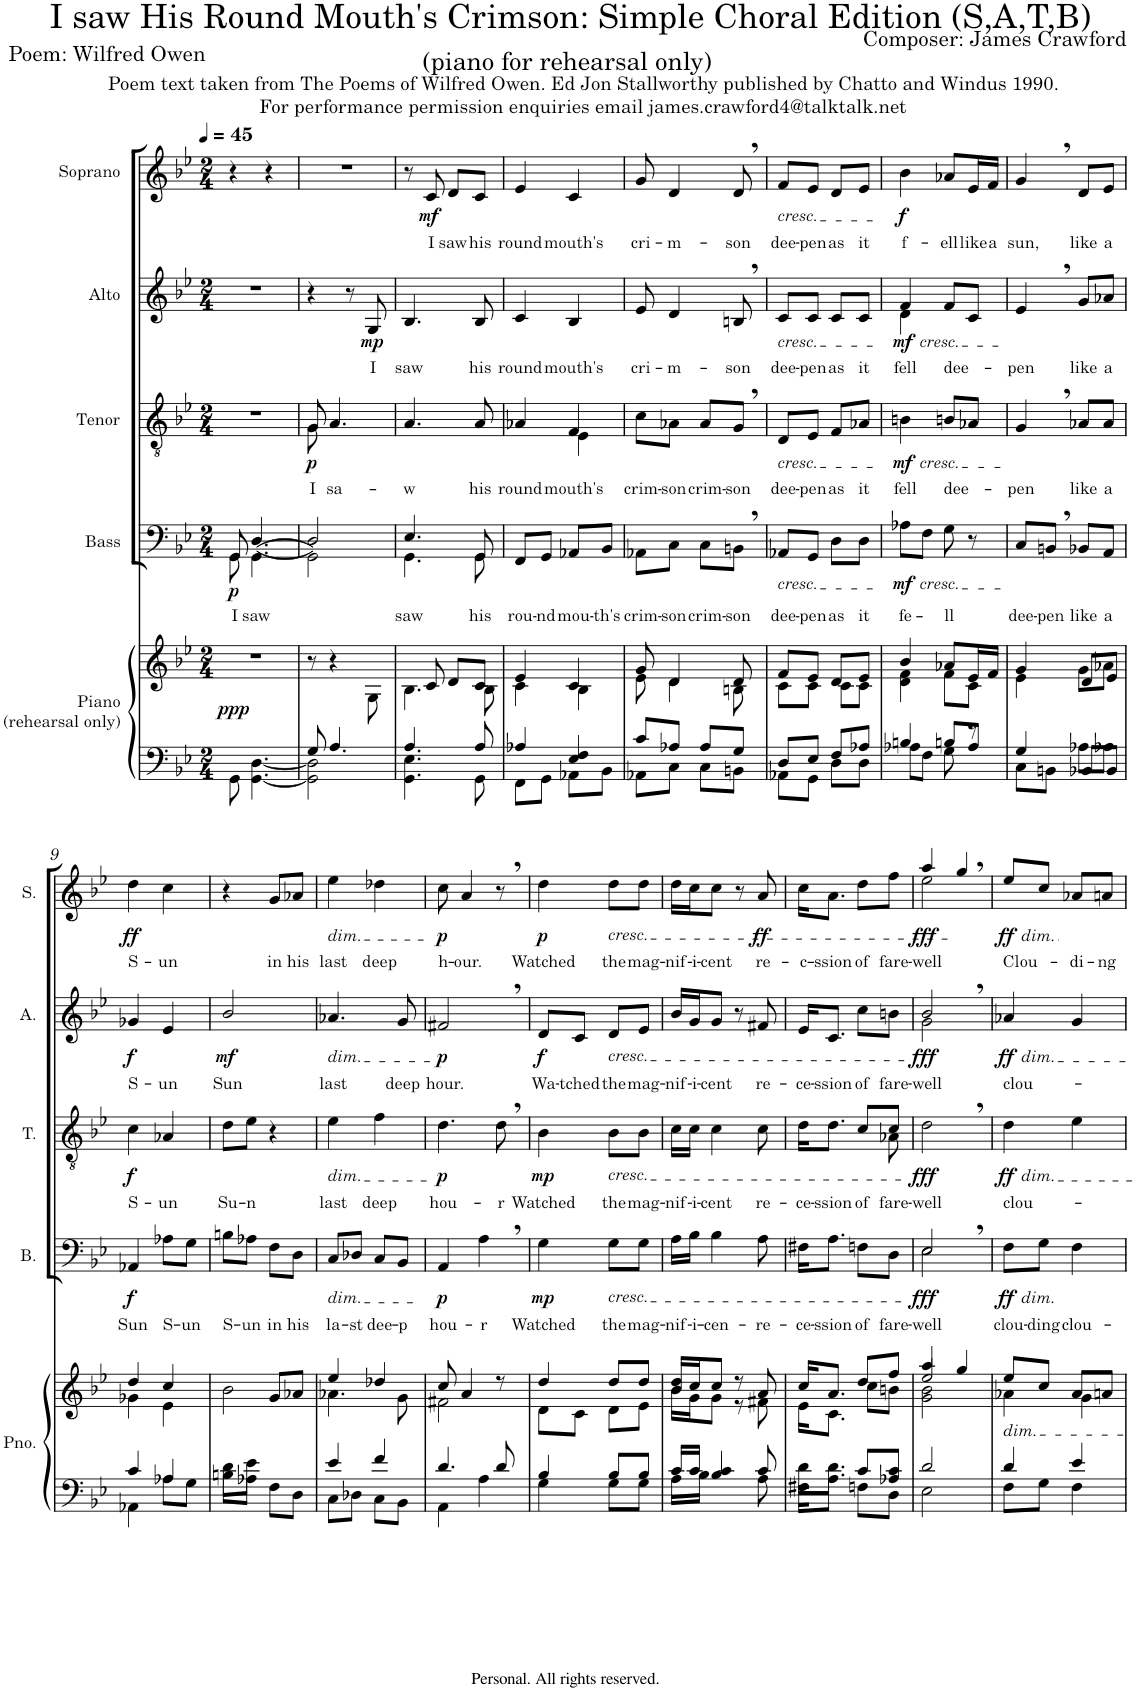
**kern	**kern	**dynam	**kern	**text	**dynam	**kern	**text	**dynam	**kern	**text	**dynam	**kern	**text	**dynam
*part5	*part5	*part5	*part4	*part4	*part4	*part3	*part3	*part3	*part2	*part2	*part2	*part1	*part1	*part1
*staff6	*staff5	*staff5/6	*staff4	*staff4	*staff4	*staff3	*staff3	*staff3	*staff2	*staff2	*staff2	*staff1	*staff1	*staff1
*I"Piano (rehearsal only)	*	*	*I"Bass	*	*	*I"Tenor	*	*	*I"Alto	*	*	*I"Soprano	*	*
*I'Pno.	*	*	*I'B.	*	*	*I'T.	*	*	*I'A.	*	*	*I'S.	*	*
*clefF4	*clefG2	*	*clefF4	*	*	*clefGv2	*	*	*clefG2	*	*	*clefG2	*	*
*k[b-e-]	*k[b-e-]	*	*k[b-e-]	*	*	*k[b-e-]	*	*	*k[b-e-]	*	*	*k[b-e-]	*	*
*M2/4	*M2/4	*	*M2/4	*	*	*M2/4	*	*	*M2/4	*	*	*M2/4	*	*
*MM45	*MM45	*	*MM45	*	*	*MM45	*	*	*MM45	*	*	*MM45	*	*
=1	=1	=1	=1	=1	=1	=1	=1	=1	=1	=1	=1	=1	=1	=1
!	!	!LO:DY:b	!	!LO:LY:b	!LO:DY:b	!	!	!	!	!	!	!	!	!
*	*	*	*^	*	*	*	*	*	*	*	*	*	*	*
8GG\	2r	ppp	8GG\	8GG/	I	p	2r	.	.	2r	.	.	4r	.	.
!	!	!	!	!	!LO:LY:b	!	!	!	!	!	!	!	!	!	!
[4.GG\ [4.D\	.	.	(4.GG\	(4.D/	saw	.	.	.	.	.	.	.	.	.	.
.	.	.	.	.	.	.	.	.	.	.	.	.	4r	.	.
=2	=2	=2	=2	=2	=2	=2	=2	=2	=2	=2	=2	=2	=2	=2	=2
*^	*	*	*	*	*	*	*	*	*	*	*	*	*	*	*
!	!	!	!	!	!	!	!	!	!LO:LY:b	!LO:DY:b	!	!	!	!	!	!
*	*	*	*	*	*	*	*	*^	*	*	*	*	*	*	*	*
2GG\] 2D\]	8G/	8r	.	2GG\)	2D/)	.	.	8G\	8G/	I	p	4r	.	.	2r	.	.
!	!	!	!	!	!	!	!	!	!	!LO:LY:b	!	!	!	!	!	!	!
.	4.A/	4r	.	.	.	.	.	4.A/	4.ryy	sa-	.	.	.	.	.	.	.
.	.	.	.	.	.	.	.	.	.	.	.	8r	.	.	.	.	.
!	!	!	!	!	!	!	!	!	!	!	!	!	!LO:LY:b	!LO:DY:b	!	!	!
.	.	8G\	.	.	.	.	.	.	.	.	.	8G/	I	mp	.	.	.
*	*	*	*	*	*	*	*	*v	*v	*	*	*	*	*	*	*	*
=3	=3	=3	=3	=3	=3	=3	=3	=3	=3	=3	=3	=3	=3	=3	=3	=3
*	*	*^	*	*	*	*	*	*	*	*	*	*	*	*	*	*
!	!	!	!	!	!	!	!LO:LY:b	!	!	!LO:LY:b	!	!	!LO:LY:b	!	!	!	!
4.GG\ 4.E-\	4.A/	4.B-\	8ryy	.	4.E-/	4.GG\	saw	.	4.A/	-w	.	4.B-/	saw	.	8r	.	.
!	!	!	!	!	!	!	!	!	!	!	!	!	!	!	!	!LO:LY:b	!LO:DY:b
.	.	.	8c/	.	.	.	.	.	.	.	.	.	.	.	8c/	I	mf
!	!	!	!	!	!	!	!	!	!	!	!	!	!	!	!	!LO:LY:b	!
.	.	.	8d/L	.	.	.	.	.	.	.	.	.	.	.	8d/L	saw	.
!	!	!	!	!	!	!	!LO:LY:b	!	!	!LO:LY:b	!	!	!LO:LY:b	!	!	!LO:LY:b	!
8GG\	8A/	8B-\	8c/J	.	8GG/	8GG\	his	.	8A/	his	.	8B-/	his	.	8c/J	his	.
=4	=4	=4	=4	=4	=4	=4	=4	=4	=4	=4	=4	=4	=4	=4	=4	=4	=4
!	!	!	!	!	!	!	!LO:LY:b	!	!	!LO:LY:b	!	!	!LO:LY:b	!	!	!LO:LY:b	!
*	*	*	*	*	*v	*v	*	*	*^	*	*	*	*	*	*	*	*
4A-X/	8FF\L	4e-/	4c\	.	8FF/L	rou-	.	4A-X/	4ryy	round	.	4c/	round	.	4e-/	round	.
!	!	!	!	!	!	!LO:LY:b	!	!	!	!	!	!	!	!	!	!	!
.	8GG\J	.	.	.	8GG/J	-nd	.	.	.	.	.	.	.	.	.	.	.
!	!	!	!	!	!	!LO:LY:b	!	!	!	!LO:LY:b	!	!	!LO:LY:b	!	!	!LO:LY:b	!
4E-/ 4F/	8AA-X\L	4c/	4B-\	.	8AA-X/L	mou-	.	4E-\	4F/	mouth's	.	4B-/	mouth's	.	4c/	mouth's	.
!	!	!	!	!	!	!LO:LY:b	!	!	!	!	!	!	!	!	!	!	!
.	8BB-\J	.	.	.	8BB-/J	-th's	.	.	.	.	.	.	.	.	.	.	.
*	*	*	*	*	*	*	*	*v	*v	*	*	*	*	*	*	*	*
=5	=5	=5	=5	=5	=5	=5	=5	=5	=5	=5	=5	=5	=5	=5	=5	=5
!	!	!	!	!	!	!LO:LY:b	!	!	!LO:LY:b	!	!	!LO:LY:b	!	!	!LO:LY:b	!
8c/L	8AA-X\L	8g/	8e-\	.	8AA-X\L	crim-	.	8c\L	crim-	.	8e-/	cri-	.	8g/	cri-	.
!	!	!	!	!	!	!LO:LY:b	!	!	!LO:LY:b	!	!	!LO:LY:b	!	!	!LO:LY:b	!
8A-X/J	8C\J	4d/	4d\	.	8C\J	-son	.	8A-X\J	-son	.	4d/	-m-	.	4d/	-m-	.
!	!	!	!	!	!	!LO:LY:b	!	!	!LO:LY:b	!	!	!	!	!	!	!
8A-/L	8C\L	.	.	.	8C\L	crim-	.	8A-/L	crim-	.	.	.	.	.	.	.
!	!	!	!	!	!	!LO:LY:b	!	!	!LO:LY:b	!	!	!LO:LY:b	!	!	!LO:LY:b	!
8G/J	8BBn\J	8d/	8Bn\	.	8BBn,\J	-son	.	8G,/J	-son	.	8Bn,/	-son	.	8d,/	-son	.
=6	=6	=6	=6	=6	=6	=6	=6	=6	=6	=6	=6	=6	=6	=6	=6	=6
!	!	!	!	!	!	!	!	!	!	!	!	!	!	!LO:TX:b:i:t=cresc.	!	!
!	!	!	!	!	!	!	!	!	!	!	!LO:TX:b:i:t=cresc.	!	!	!	!	!
!	!	!	!	!	!	!	!	!LO:TX:b:i:t=cresc.	!	!	!	!	!	!	!	!
!	!	!	!	!	!LO:TX:b:i:t=cresc.	!	!	!	!	!	!	!	!	!	!	!
!	!	!	!	!	!	!LO:LY:b	!	!	!LO:LY:b	!	!	!LO:LY:b	!	!	!LO:LY:b	!
8AA-X\L	8D/L	8f/L	8c\L	.	8AA-X/L	dee-	.	8D/L	dee-	.	8c/L	dee-	.	8f/L	dee-	.
!	!	!	!	!	!	!LO:LY:b	!	!	!LO:LY:b	!	!	!LO:LY:b	!	!	!LO:LY:b	!
8GG\J	8E-/J	8e-/J	8c\J	.	8GG/J	-pen	.	8E-/J	-pen	.	8c/J	-pen	.	8e-/J	-pen	.
!	!	!	!	!	!	!LO:LY:b	!	!	!LO:LY:b	!	!	!LO:LY:b	!	!	!LO:LY:b	!
8D\L	8F/L	8d/L	8c\L	.	8D\L	as	.	8F/L	as	.	8c/L	as	.	8d/L	as	.
!	!	!	!	!	!	!LO:LY:b	!	!	!LO:LY:b	!	!	!LO:LY:b	!	!	!LO:LY:b	!
8D\J	8A-X/J	8e-/J	8c\J	.	8D\J	it	.	8A-X/J	it	.	8c/J	it	.	8e-/J	it	.
=7	=7	=7	=7	=7	=7	=7	=7	=7	=7	=7	=7	=7	=7	=7	=7	=7
!	!	!	!	!	!	!	!	!	!	!	!LO:TX:b:i:t=cresc.	!	!	!	!	!
!	!	!	!	!	!	!	!	!LO:TX:b:i:t=cresc.	!	!	!	!	!	!	!	!
!	!	!	!	!	!LO:TX:b:i:t=cresc.	!	!	!	!	!	!	!	!	!	!	!
!	!	!	!	!	!	!LO:LY:b	!LO:DY:b	!	!LO:LY:b	!LO:DY:b	!	!LO:LY:b	!LO:DY:b	!	!LO:LY:b	!LO:DY:b
*	*	*	*	*	*	*	*	*	*	*	*^	*	*	*	*	*
8A-X\L	4Bn/	4b-/	4d\ 4f\	.	8A-X\L	fe-	mf	4Bn\	fell	mf	4f/	4d\	fell	mf	4b-\	f-	f
8F\J	.	.	.	.	8F\J	.	.	.	.	.	.	.	.	.	.	.	.
!	!	!	!	!	!	!LO:LY:b	!	!	!LO:LY:b	!	!	!	!LO:LY:b	!	!	!LO:LY:b	!
8G\	8Bn/L	8a-X/L	8f\L	.	8G\	ll	.	8Bn/L	dee-	.	8f/L	4ryy	dee-	.	8a-X/L	-ell	.
!	!	!	!	!	!	!	!	!	!	!	!	!	!	!	!	!LO:LY:b	!
8r	8A-/J	16e-/L	8c\J	.	8r	.	.	8A-X/J	.	.	8c/J	.	.	.	16e-/L	like	.
!	!	!	!	!	!	!	!	!	!	!	!	!	!	!	!	!LO:LY:b	!
.	.	16f/JJ	.	.	.	.	.	.	.	.	.	.	.	.	16f/JJ	a	.
*	*	*	*	*	*	*	*	*	*	*	*v	*v	*	*	*	*	*
=8	=8	=8	=8	=8	=8	=8	=8	=8	=8	=8	=8	=8	=8	=8	=8	=8
!	!	!	!	!	!	!LO:LY:b	!	!	!LO:LY:b	!	!	!LO:LY:b	!	!	!LO:LY:b	!
8C\L	4G/	4g/	4e-\	.	8C/L	dee-	.	4G,/	-pen	.	4e-,/	-pen	.	4g,/	sun,	.
!	!	!	!	!	!	!LO:LY:b	!	!	!	!	!	!	!	!	!	!
8BBn\J	.	.	.	.	8BBn,/J	-pen	.	.	.	.	.	.	.	.	.	.
!	!	!	!	!	!	!LO:LY:b	!	!	!LO:LY:b	!	!	!LO:LY:b	!	!	!LO:LY:b	!
8BB-X/L	8A-X\L	8d/L	8g\L	.	8BB-X/L	like	.	8A-X/L	like	.	8g/L	like	.	8d/L	like	.
!	!	!	!	!	!	!LO:LY:b	!	!	!LO:LY:b	!	!	!LO:LY:b	!	!	!LO:LY:b	!
8BB-/J	8A-X\J	8e-/J	8a-X\J	.	8AA/J	a	.	8A-/J	a	.	8a-X/J	a	.	8e-/J	a	.
!!LO:LB:g=z
=9	=9	=9	=9	=9	=9	=9	=9	=9	=9	=9	=9	=9	=9	=9	=9	=9
!	!	!	!	!	!	!LO:LY:b	!LO:DY:b	!	!LO:LY:b	!LO:DY:b	!	!LO:LY:b	!LO:DY:b	!	!LO:LY:b	!LO:DY:b
4AA-X\	4c/	4dd/	4g-X\	.	4AA-X/	Sun	f	4c\	S-	f	4g-X/	S-	f	4dd\	S-	ff
!	!	!	!	!	!	!LO:LY:b	!	!	!LO:LY:b	!	!	!LO:LY:b	!	!	!LO:LY:b	!
8A-X\L	4A-/	4cc/	4e-\	.	8A-X\L	S-	.	4A-X/	-un	.	4e-/	-un	.	4cc\	-un	.
!	!	!	!	!	!	!LO:LY:b	!	!	!	!	!	!	!	!	!	!
8G\J	.	.	.	.	8G\J	-un	.	.	.	.	.	.	.	.	.	.
=10	=10	=10	=10	=10	=10	=10	=10	=10	=10	=10	=10	=10	=10	=10	=10	=10
!	!	!	!	!	!	!LO:LY:b	!	!	!LO:LY:b	!	!	!LO:LY:b	!LO:DY:b	!	!	!
8Bn\L	8d\L	2b-\	4ryy	.	8Bn\L	S-	.	8d\L	Su-	.	2b-/	Sun	mf	4r	.	.
!	!	!	!	!	!	!LO:LY:b	!	!	!LO:LY:b	!	!	!	!	!	!	!
8A-X\J	8e-\J	.	.	.	8A-X\J	-un	.	8e-\J	-n	.	.	.	.	.	.	.
!	!	!	!	!	!	!LO:LY:b	!	!	!	!	!	!	!	!	!LO:LY:b	!
8F\L	4ryy	.	8g/L	.	8F\L	in	.	4r	.	.	.	.	.	8g/L	in	.
!	!	!	!	!	!	!LO:LY:b	!	!	!	!	!	!	!	!	!LO:LY:b	!
8D\J	.	.	8a-X/J	.	8D\J	his	.	.	.	.	.	.	.	8a-X/J	his	.
=11	=11	=11	=11	=11	=11	=11	=11	=11	=11	=11	=11	=11	=11	=11	=11	=11
!	!	!	!	!	!	!	!	!	!	!	!	!	!	!LO:TX:b:i:t=dim.	!	!
!	!	!	!	!	!	!	!	!	!	!	!LO:TX:b:i:t=dim.	!	!	!	!	!
!	!	!	!	!	!	!	!	!LO:TX:b:i:t=dim.	!	!	!	!	!	!	!	!
!	!	!	!	!	!LO:TX:b:i:t=dim.	!	!	!	!	!	!	!	!	!	!	!
!	!	!	!	!	!	!LO:LY:b	!	!	!LO:LY:b	!	!	!LO:LY:b	!	!	!LO:LY:b	!
8C\L	4e-/	4ee-/	4.a-X\	.	8C/L	la-	.	4e-\	last	.	4.a-X/	last	.	4ee-\	last	.
!	!	!	!	!	!	!LO:LY:b	!	!	!	!	!	!	!	!	!	!
8D-X\J	.	.	.	.	8D-X/J	-st	.	.	.	.	.	.	.	.	.	.
!	!	!	!	!	!	!LO:LY:b	!	!	!LO:LY:b	!	!	!	!	!	!LO:LY:b	!
8C\L	4f/	4dd-X/	.	.	8C/L	dee-	.	4f\	deep	.	.	.	.	4dd-X\	deep	.
!	!	!	!	!	!	!LO:LY:b	!	!	!	!	!	!LO:LY:b	!	!	!	!
8BB-\J	.	.	8g\	.	8BB-/J	-p	.	.	.	.	8g/	deep	.	.	.	.
=12	=12	=12	=12	=12	=12	=12	=12	=12	=12	=12	=12	=12	=12	=12	=12	=12
!	!	!	!	!	!	!LO:LY:b	!LO:DY:b	!	!LO:LY:b	!LO:DY:b	!	!LO:LY:b	!LO:DY:b	!	!LO:LY:b	!LO:DY:b
4AA\	4.d/	8cc/	2f#X\	.	4AA/	hou-	p	4.d\	hou-	p	2f#X,/	hour.	p	8cc\	h-	p
!	!	!	!	!	!	!	!	!	!	!	!	!	!	!	!LO:LY:b	!
.	.	4a/	.	.	.	.	.	.	.	.	.	.	.	4a/	-our.	.
!	!	!	!	!	!	!LO:LY:b	!	!	!	!	!	!	!	!	!	!
4A\	.	.	.	.	4A,\	-r	.	.	.	.	.	.	.	.	.	.
!	!	!	!	!	!	!	!	!	!LO:LY:b	!	!	!	!	!	!	!
.	8d/	8r	.	.	.	.	.	8d,\	-r	.	.	.	.	8r	.	.
=13	=13	=13	=13	=13	=13	=13	=13	=13	=13	=13	=13	=13	=13	=13	=13	=13
!	!	!	!	!	!	!LO:LY:b	!LO:DY:b	!	!LO:LY:b	!LO:DY:b	!	!LO:LY:b	!LO:DY:b	!	!LO:LY:b	!LO:DY:b
4G\	4B-/	4dd/	8d\L	.	4G\	Watched	mp	4B-\	Watched	mp	8d/L	Wa-	f	4dd\	Watched	p
!	!	!	!	!	!	!	!	!	!	!	!	!LO:LY:b	!	!	!	!
.	.	.	8c\J	.	.	.	.	.	.	.	8c/J	-tched	.	.	.	.
!	!	!	!	!	!	!	!	!	!	!	!	!	!	!LO:TX:b:i:t=cresc.	!	!
!	!	!	!	!	!	!	!	!	!	!	!LO:TX:b:i:t=cresc.	!	!	!	!	!
!	!	!	!	!	!	!	!	!LO:TX:b:i:t=cresc.	!	!	!	!	!	!	!	!
!	!	!	!	!	!LO:TX:b:i:t=cresc.	!	!	!	!	!	!	!	!	!	!	!
!	!	!	!	!	!	!LO:LY:b	!	!	!LO:LY:b	!	!	!LO:LY:b	!	!	!LO:LY:b	!
8G\L	8B-/L	8dd/L	8d\L	.	8G\L	the	.	8B-\L	the	.	8d/L	the	.	8dd\L	the	.
!	!	!	!	!	!	!LO:LY:b	!	!	!LO:LY:b	!	!	!LO:LY:b	!	!	!LO:LY:b	!
8G\J	8B-/J	8dd/J	8e-\J	.	8G\J	mag-	.	8B-\J	mag-	.	8e-/J	mag-	.	8dd\J	mag-	.
=14	=14	=14	=14	=14	=14	=14	=14	=14	=14	=14	=14	=14	=14	=14	=14	=14
!	!	!	!	!	!	!LO:LY:b	!	!	!LO:LY:b	!	!	!LO:LY:b	!	!	!LO:LY:b	!
16A\LL	16c/LL	16b-/ 16dd/LL	16b-\LL	.	16A\LL	-nif-	.	16c\LL	-nif-	.	16b-/LL	-nif-	.	16dd\LL	-nif-	.
!	!	!	!	!	!	!LO:LY:b	!	!	!LO:LY:b	!	!	!LO:LY:b	!	!	!LO:LY:b	!
16B-\JJ	16c/JJ	16cc/J	16g\J	.	16B-\JJ	-i-	.	16c\JJ	-i-	.	16g/J	-i-	.	16cc\J	-i-	.
!	!	!	!	!	!	!LO:LY:b	!	!	!LO:LY:b	!	!	!LO:LY:b	!	!	!LO:LY:b	!
4B-/	4c/	8cc/J	8g\J	.	4B-\	-cen-	.	4c\	-cent	.	8g/J	-cent	.	8cc\J	-cent	.
.	.	8r	8r	.	.	.	.	.	.	.	8r	.	.	8r	.	.
!	!	!	!	!	!	!LO:LY:b	!	!	!LO:LY:b	!	!	!LO:LY:b	!	!	!LO:LY:b	!LO:DY:b
8c/	8A\	8a/	8f#X\	.	8A\	re-	.	8c\	re-	.	8f#X/	re-	.	8a/	re-	ff
=15	=15	=15	=15	=15	=15	=15	=15	=15	=15	=15	=15	=15	=15	=15	=15	=15
!	!	!	!	!	!	!LO:LY:b	!	!	!LO:LY:b	!	!	!LO:LY:b	!	!	!LO:LY:b	!
*	*	*	*	*	*	*	*	*^	*	*	*	*	*	*	*	*
16F#X\KL	16d\KL	16cc/KL	16e-\KL	.	16F#X\KL	-ce-	.	16d\KL	4.ryy	-ce-	.	16e-/KL	-ce-	.	16cc\KL	-c-	.
!	!	!	!	!	!	!LO:LY:b	!	!	!	!LO:LY:b	!	!	!LO:LY:b	!	!	!LO:LY:b	!
8.A\J	8.d\J	8.a/J	8.c\J	.	8.A\J	-ssion	.	8.d\J	.	-ssion	.	8.c/J	-ssion	.	8.a\J	-ssion	.
!	!	!	!	!	!	!LO:LY:b	!	!	!	!LO:LY:b	!	!	!LO:LY:b	!	!	!LO:LY:b	!
8Fn\L	8c/L	8dd/L	8cc\L	.	8Fn\L	of	.	8c/L	.	of	.	8cc\L	of	.	8dd\L	of	.
!	!	!	!	!	!	!LO:LY:b	!	!	!	!LO:LY:b	!	!	!LO:LY:b	!	!	!LO:LY:b	!
8D\J	8A-X/ 8c/J	8ff/J	8bn\J	.	8D\J	fare-	.	8c/J	8A-X\	fare-	.	8bn\J	fare-	.	8ff\J	fare-	.
=16	=16	=16	=16	=16	=16	=16	=16	=16	=16	=16	=16	=16	=16	=16	=16	=16	=16
*	*	*	*^	*	*	*	*	*	*	*	*	*	*	*	*	*	*
!	!	!	!	!	!	!	!LO:LY:b	!LO:DY:b	!	!	!LO:LY:b	!LO:DY:b	!	!LO:LY:b	!LO:DY:b	!	!LO:LY:b	!LO:DY:b
*	*	*	*	*	*	*^	*	*	*v	*v	*	*	*^	*	*	*^	*	*
2E-\	2d/	2ee-/	2g\ 2b-\	4aa/	.	2E-,\	2E-/	-well	fff	2d,\	-well	fff	2g,\	2b-/	-well	fff	2ee-,\	4aa/	-well	fff
.	.	.	.	4gg/	.	.	.	.	.	.	.	.	.	.	.	.	.	4gg/	.	.
*	*	*	*	*	*	*v	*v	*	*	*	*	*	*v	*v	*	*	*	*	*	*
=17	=17	=17	=17	=17	=17	=17	=17	=17	=17	=17	=17	=17	=17	=17	=17	=17	=17	=17
*	*^	*	*	*	*	*	*	*	*	*	*	*	*	*	*	*	*	*
!	!	!	!	!	!	!	!	!	!	!	!	!	!	!	!	!LO:TX:b:i:t=dim.	!	!	!
!	!	!	!	!	!	!	!	!	!	!	!	!	!LO:TX:b:i:t=dim.	!	!	!	!	!	!
!	!	!	!	!	!	!	!	!	!	!LO:TX:b:i:t=dim.	!	!	!	!	!	!	!	!	!
!	!	!	!	!	!	!	!LO:TX:b:i:t=dim.	!	!	!	!	!	!	!	!	!	!	!	!
!	!	!	!LO:TX:b:i:t=dim.	!	!	!	!	!	!	!	!	!	!	!	!	!	!	!	!
!	!	!	!	!	!	!	!	!LO:LY:b	!LO:DY:b	!	!LO:LY:b	!LO:DY:b	!	!LO:LY:b	!LO:DY:b	!	!	!LO:LY:b	!LO:DY:b
*	*	*	*	*	*	*	*	*	*	*	*	*	*	*	*	*v	*v	*	*
8F\L	4d/	4ryy	8ee-/L	4a-X\	4ryy	.	8F\L	clou-	ff	4d\	clou-	ff	4a-X/	clou-	ff	8ee-/L	Clou-	ff
!	!	!	!	!	!	!	!	!LO:LY:b	!	!	!	!	!	!	!	!	!	!
8G\J	.	.	8cc/J	.	.	.	8G\J	-ding	.	.	.	.	.	.	.	8cc/J	.	.
!	!	!	!	!	!	!	!	!LO:LY:b	!	!	!	!	!	!	!	!	!LO:LY:b	!
4F\	4ryy	4e-/	8a-/L	4ryy	4g\	.	4F\	clou-	.	4e-\	.	.	4g/	.	.	8a-X/L	-di-	.
!	!	!	!	!	!	!	!	!	!	!	!	!	!	!	!	!	!LO:LY:b	!
.	.	.	8an/J	.	.	.	.	.	.	.	.	.	.	.	.	8an/J	-ng	.
*v	*v	*v	*	*	*	*	*	*	*	*	*	*	*	*	*	*	*	*
*	*v	*v	*v	*	*	*	*	*	*	*	*	*	*	*	*	*
=	=	=	=	=	=	=	=	=	=	=	=	=	=	=
*-	*-	*-	*-	*-	*-	*-	*-	*-	*-	*-	*-	*-	*-	*-
